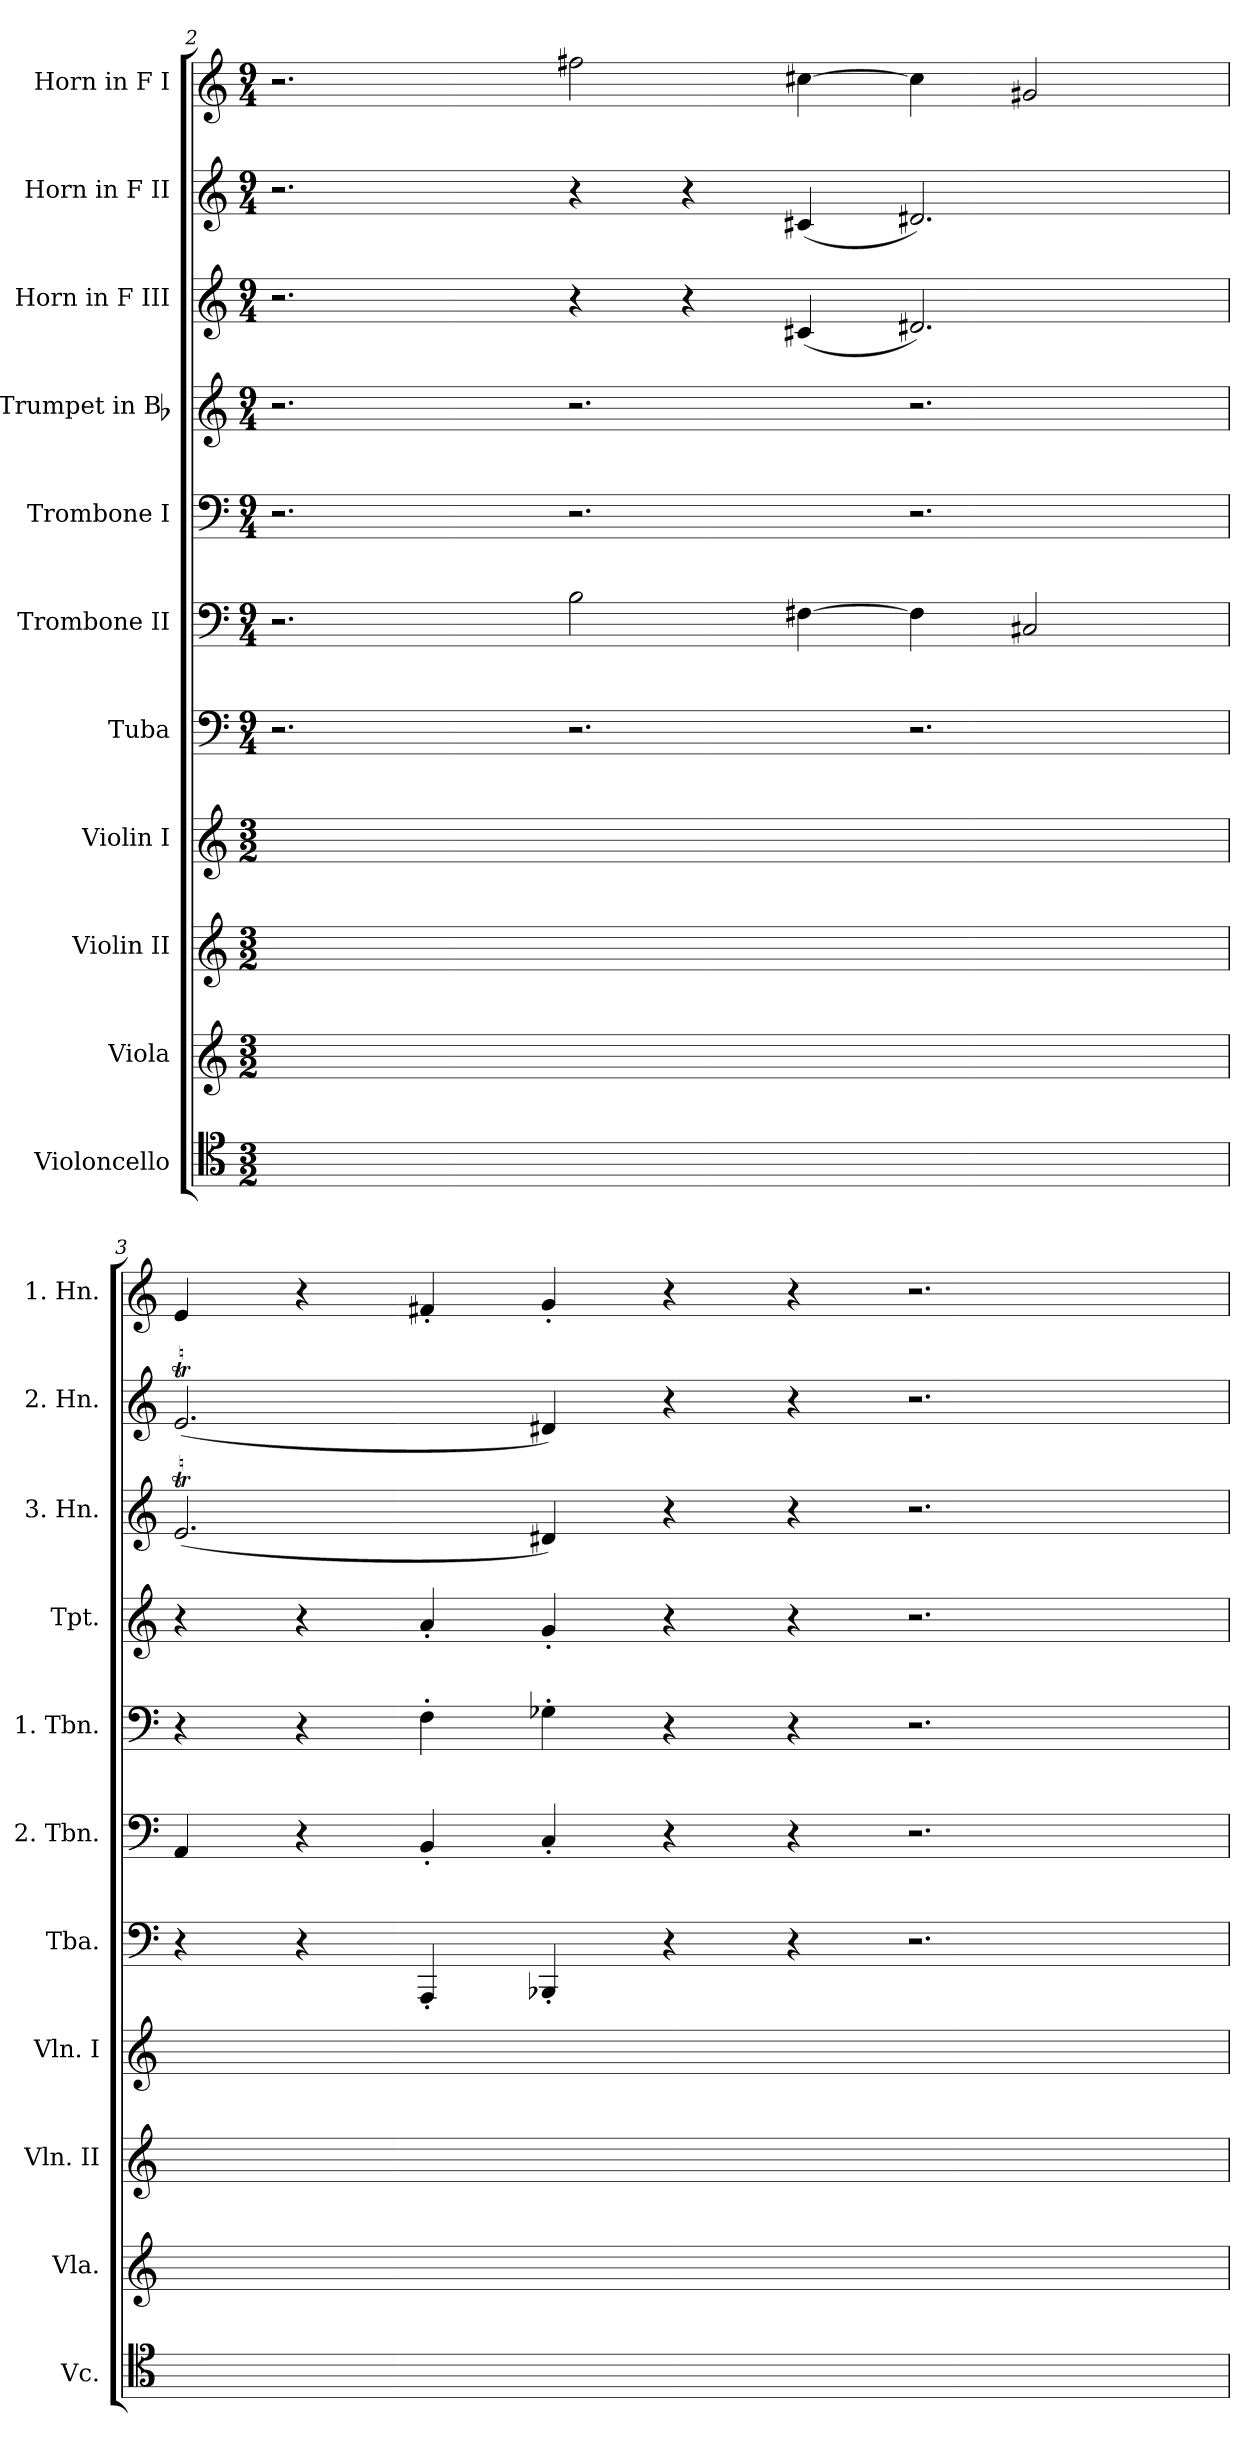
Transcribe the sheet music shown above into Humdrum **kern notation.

**kern	**kern	**kern	**kern	**kern	**kern	**kern	**kern	**kern	**kern	**kern
*part11	*part10	*part9	*part8	*part7	*part6	*part5	*part4	*part3	*part2	*part1
*staff11	*staff10	*staff9	*staff8	*staff7	*staff6	*staff5	*staff4	*staff3	*staff2	*staff1
*I"Violoncello	*I"Viola	*I"Violin II	*I"Violin I	*I"Tuba	*I"Trombone II	*I"Trombone I	*I"Trumpet in Bb	*I"Horn in F III	*I"Horn in F II	*I"Horn in F I
*I'Vc.	*I'Vla.	*I'Vln. II	*I'Vln. I	*I'Tba.	*I'2. Tbn.	*I'1. Tbn.	*I'Tpt.	*I'3. Hn.	*I'2. Hn.	*I'1. Hn.
*clefC4	*clefG2	*clefG2	*clefG2	*clefF4	*clefF4	*clefF4	*clefG2	*clefG2	*clefG2	*clefG2
*	*	*	*	*	*	*	*ITrd1c2	*ITrd4c7	*ITrd4c7	*ITrd4c7
*k[]	*k[]	*k[]	*k[]	*k[]	*k[]	*k[]	*k[b-e-]	*k[b-]	*k[b-]	*k[b-]
*M3/2	*M3/2	*M3/2	*M3/2	*M9/4	*M9/4	*M9/4	*M9/4	*M9/4	*M9/4	*M9/4
*Xtuplet	*Xtuplet	*Xtuplet	*Xtuplet	*	*	*	*	*	*	*
=2	=2	=2	=2	=2	=2	=2	=2	=2	=2	=2
16%3ryy	16%3ryy	16%3ryy	16%3ryy	2.r	2.r	2.r	2.r	2.r	2.r	2.r
16%3ryy	8%3.ryy	16%3ryy	16%3ryy	.	.	.	.	.	.	.
16%3ryy	.	16%3ryy	16%3ryy	.	.	.	.	.	.	.
16%3ryy	.	16%3ryy	16%3ryy	.	.	.	.	.	.	.
16%3ryy	16%3ryy	16%3ryy	16%3ryy	2.r	2B	2.r	2.r	4r	4r	2bn
16%3ryy	16%3ryy	16%3ryy	16%3ryy	.	.	.	.	.	.	.
.	.	.	.	.	.	.	.	4r	4r	.
16%3ryy	16%3ryy	16%3ryy	16%3ryy	.	.	.	.	.	.	.
.	.	.	.	.	[4F#X	.	.	(4F#X	(4F#X	[4f#X
16%3ryy	16%3ryy	16%3ryy	16%3ryy	.	.	.	.	.	.	.
16%3ryy	16%3ryy	16%3ryy	16%3ryy	2.r	4F#]	2.r	2.r	2.G#X)	2.G#X)	4f#]
16%3ryy	16%3ryy	16%3ryy	16%3ryy	.	.	.	.	.	.	.
.	.	.	.	.	2C#X	.	.	.	.	2c#X
16%3ryy	16%3ryy	16%3ryy	16%3ryy	.	.	.	.	.	.	.
16%3ryy	16%3ryy	16%3ryy	16%3ryy	.	.	.	.	.	.	.
=3	=3	=3	=3	=3	=3	=3	=3	=3	=3	=3
8%3ryy	8%3ryy	16%3ryy	8%3.ryy	4r	4AA	4r	4r	(2.AT	(2.AT	4A
.	.	16%3ryy	.	.	.	.	.	.	.	.
.	.	.	.	4r	4r	4r	4r	.	.	4r
16%3ryy	16%3ryy	16%3ryy	.	.	.	.	.	.	.	.
.	.	.	.	4AAA'	4BB'	4F'	4g'	.	.	4Bn'
16%3ryy	16%3ryy	16%3ryy	16%3ryy	.	.	.	.	.	.	.
16%3ryy	16%3ryy	16%3ryy	16%3ryy	4BBB-X'	4C'	4G-X'	4f'	4G#X)	4G#X)	4c'
16%3ryy	16%3ryy	16%3ryy	16%3ryy	.	.	.	.	.	.	.
.	.	.	.	4r	4r	4r	4r	4r	4r	4r
16%3ryy	16%3ryy	16%3ryy	16%3ryy	.	.	.	.	.	.	.
.	.	.	.	4r	4r	4r	4r	4r	4r	4r
16%3ryy	16%3ryy	16%3ryy	16%3ryy	.	.	.	.	.	.	.
16%3ryy	16%3ryy	16%3ryy	16%3ryy	2.r	2.r	2.r	2.r	2.r	2.r	2.r
16%3ryy	16%3ryy	16%3ryy	16%3ryy	.	.	.	.	.	.	.
16%3ryy	16%3ryy	16%3ryy	16%3ryy	.	.	.	.	.	.	.
16%3ryy	16%3ryy	16%3ryy	16%3ryy	.	.	.	.	.	.	.
=	=	=	=	=	=	=	=	=	=	=
*-	*-	*-	*-	*-	*-	*-	*-	*-	*-	*-
